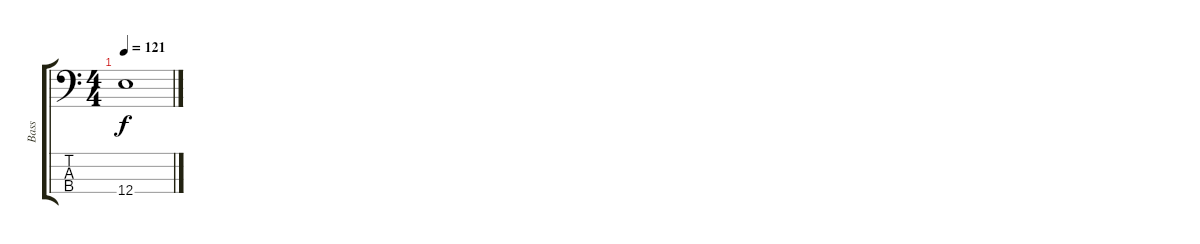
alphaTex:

\track ("Bass" "Bass") {instrument electricbassfinger}
\staff {score tabs}
\tuning (G2 D2 A1 E1) {hide}
\ts (4 4)
\tempo 121
\clef f4
\ks c
12.4.1{dy f}
